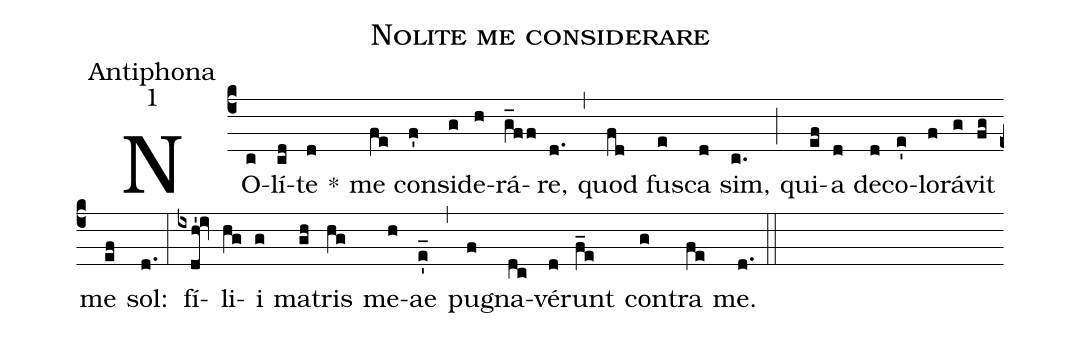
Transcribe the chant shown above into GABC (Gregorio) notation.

name:Nolite me considerare;
office-part:Antiphona;
mode:1;
%%
(c4) NO(c)lí(cd)te(d) *() me(fe) con(f')si(g)de(h)rá(g_ff)re,(d.) (,) quod(fd) fu(e)sca(d) sim,(c.) (;) qui(ef)a(d) de(d)co(e')lo(f)rá(g)vit(fg) me(ef) sol:(d.) (:) fí(ixdh'!iv)li(hg)i(g) ma(gh)tris(hg) me(h)ae(e'_) (,) pu(f)gna(dc)vé(d)runt(f_e) con(g)tra(fe) me.(d.) (::)
